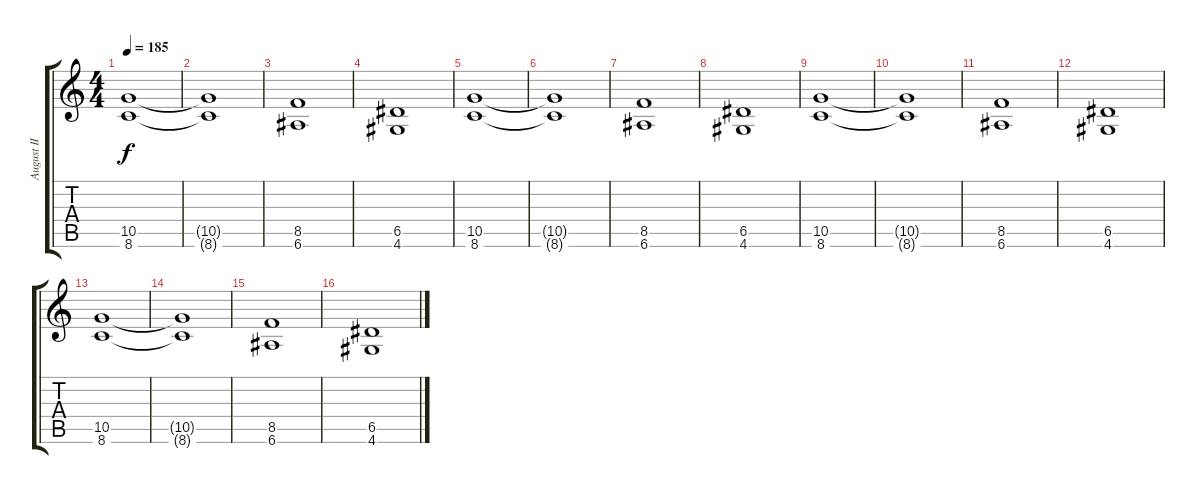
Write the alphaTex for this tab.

\track ("August II" "August II") {instrument distortionguitar}
\staff {score tabs}
\tuning (E4 B3 G3 D3 A2 E2) {hide}
\ts (4 4)
\tempo 185
\clef g2
\ks c
(10.5 8.6).1{dy f volume 12} |
(10.5{t} 8.6{t}).1 |
(8.5 6.6).1{volume 12} |
(6.5 4.6).1{volume 12} |
(10.5 8.6).1{volume 12} |
(10.5{t} 8.6{t}).1 |
(8.5 6.6).1{volume 12} |
(6.5 4.6).1{volume 12} |
(10.5 8.6).1{volume 12} |
(10.5{t} 8.6{t}).1 |
(8.5 6.6).1{volume 12} |
(6.5 4.6).1{volume 12} |
(10.5 8.6).1{volume 12} |
(10.5{t} 8.6{t}).1 |
(8.5 6.6).1{volume 12} |
(6.5 4.6).1{volume 12}
